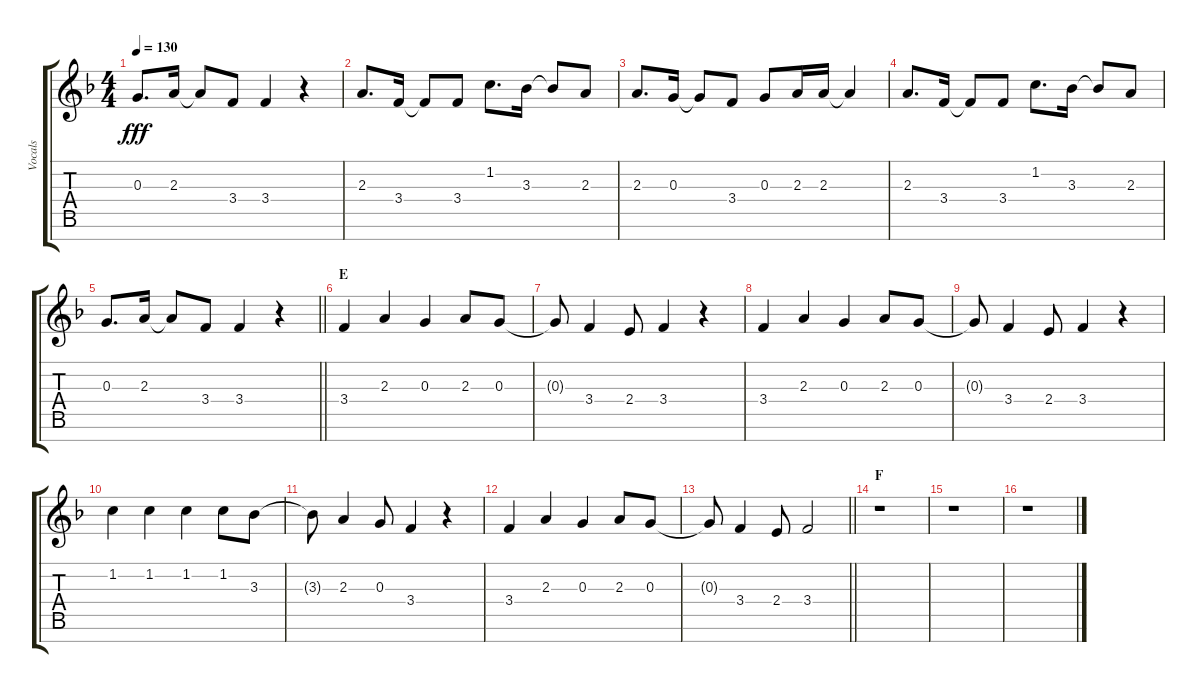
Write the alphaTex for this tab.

\track ("Vocals" "Vocals") {instrument voiceoohs}
\staff {score tabs}
\tuning (E5 B4 G4 D4 A3 E3 B2) {hide}
\ts (4 4)
\tempo 130
\clef g2
\ks f
0.3.8{d dy fff} 2.3.16 2.3{t}.8 3.4.8 3.4.4 r.4 |
2.3.8{d} 3.4.16 3.4{t}.8 3.4.8 1.2.8{d} 3.3.16 3.3{t}.8 2.3.8 |
2.3.8{d} 0.3.16 0.3{t}.8 3.4.8 0.3.8 2.3.16 2.3.16 2.3{t}.4 |
2.3.8{d} 3.4.16 3.4{t}.8 3.4.8 1.2.8{d} 3.3.16 3.3{t}.8 2.3.8 |
\barLineRight lightlight
0.3.8{d} 2.3.16 2.3{t}.8 3.4.8 3.4.4 r.4 |
\section ("" "E")
3.4.4 2.3.4 0.3.4 2.3.8 0.3.8 |
0.3{t}.8 3.4.4 2.4.8 3.4.4 r.4 |
3.4.4 2.3.4 0.3.4 2.3.8 0.3.8 |
0.3{t}.8 3.4.4 2.4.8 3.4.4 r.4 |
1.2.4 1.2.4 1.2.4 1.2.8 3.3.8 |
3.3{t}.8 2.3.4 0.3.8 3.4.4 r.4 |
3.4.4 2.3.4 0.3.4 2.3.8 0.3.8 |
\barLineRight lightlight
0.3{t}.8 3.4.4 2.4.8 3.4.2 |
\section ("" "F")
r.1 |
r.1 |
r.1
